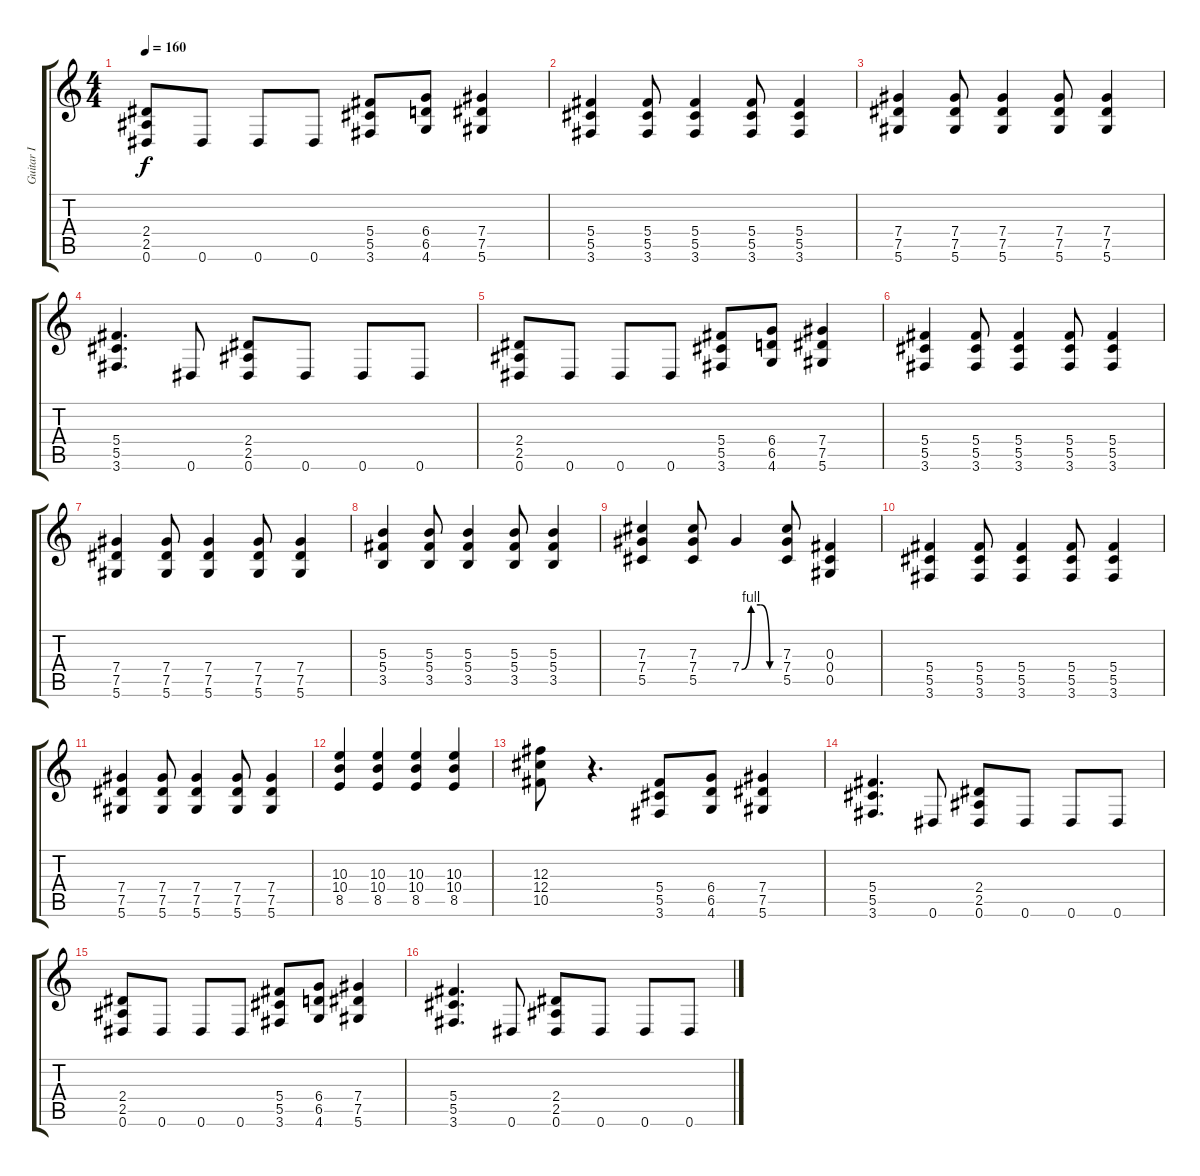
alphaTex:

\track ("Guitar I" "Guitar I") {instrument distortionguitar}
\staff {score tabs}
\tuning (Eb4 Bb3 Gb3 Db3 Ab2 Eb2) {hide}
\ts (4 4)
\tempo 160
\clef g2
\ks c
(2.4 2.5 0.6).8{dy f} 0.6.8 0.6.8 0.6.8 (5.4 5.5 3.6).8 (6.4 6.5 4.6).8 (7.4 7.5 5.6).4 |
(5.4 5.5 3.6).4 (5.4 5.5 3.6).8 (5.4 5.5 3.6).4 (5.4 5.5 3.6).8 (5.4 5.5 3.6).4 |
(7.4 7.5 5.6).4 (7.4 7.5 5.6).8 (7.4 7.5 5.6).4 (7.4 7.5 5.6).8 (7.4 7.5 5.6).4 |
(5.4 5.5 3.6).4{d} 0.6.8 (2.4 2.5 0.6).8 0.6.8 0.6.8 0.6.8 |
(2.4 2.5 0.6).8 0.6.8 0.6.8 0.6.8 (5.4 5.5 3.6).8 (6.4 6.5 4.6).8 (7.4 7.5 5.6).4 |
(5.4 5.5 3.6).4 (5.4 5.5 3.6).8 (5.4 5.5 3.6).4 (5.4 5.5 3.6).8 (5.4 5.5 3.6).4 |
(7.4 7.5 5.6).4 (7.4 7.5 5.6).8 (7.4 7.5 5.6).4 (7.4 7.5 5.6).8 (7.4 7.5 5.6).4 |
(5.3 5.4 3.5).4 (5.3 5.4 3.5).8 (5.3 5.4 3.5).4 (5.3 5.4 3.5).8 (5.3 5.4 3.5).4 |
(7.3 7.4 5.5).4 (7.3 7.4 5.5).8 7.4{be (custom 0 0 15 4 30 4 45 0 60 0)}.4 (7.3 7.4 5.5).8 (0.3 0.4 0.5).4 |
(5.4 5.5 3.6).4 (5.4 5.5 3.6).8 (5.4 5.5 3.6).4 (5.4 5.5 3.6).8 (5.4 5.5 3.6).4 |
(7.4 7.5 5.6).4 (7.4 7.5 5.6).8 (7.4 7.5 5.6).4 (7.4 7.5 5.6).8 (7.4 7.5 5.6).4 |
(10.3 10.4 8.5).4 (10.3 10.4 8.5).4 (10.3 10.4 8.5).4 (10.3 10.4 8.5).4 |
(12.3 12.4 10.5).8 r.4{d} (5.4 5.5 3.6).8 (6.4 6.5 4.6).8 (7.4 7.5 5.6).4 |
(5.4 5.5 3.6).4{d} 0.6.8 (2.4 2.5 0.6).8 0.6.8 0.6.8 0.6.8 |
(2.4 2.5 0.6).8 0.6.8 0.6.8 0.6.8 (5.4 5.5 3.6).8 (6.4 6.5 4.6).8 (7.4 7.5 5.6).4 |
(5.4 5.5 3.6).4{d} 0.6.8 (2.4 2.5 0.6).8 0.6.8 0.6.8 0.6.8
